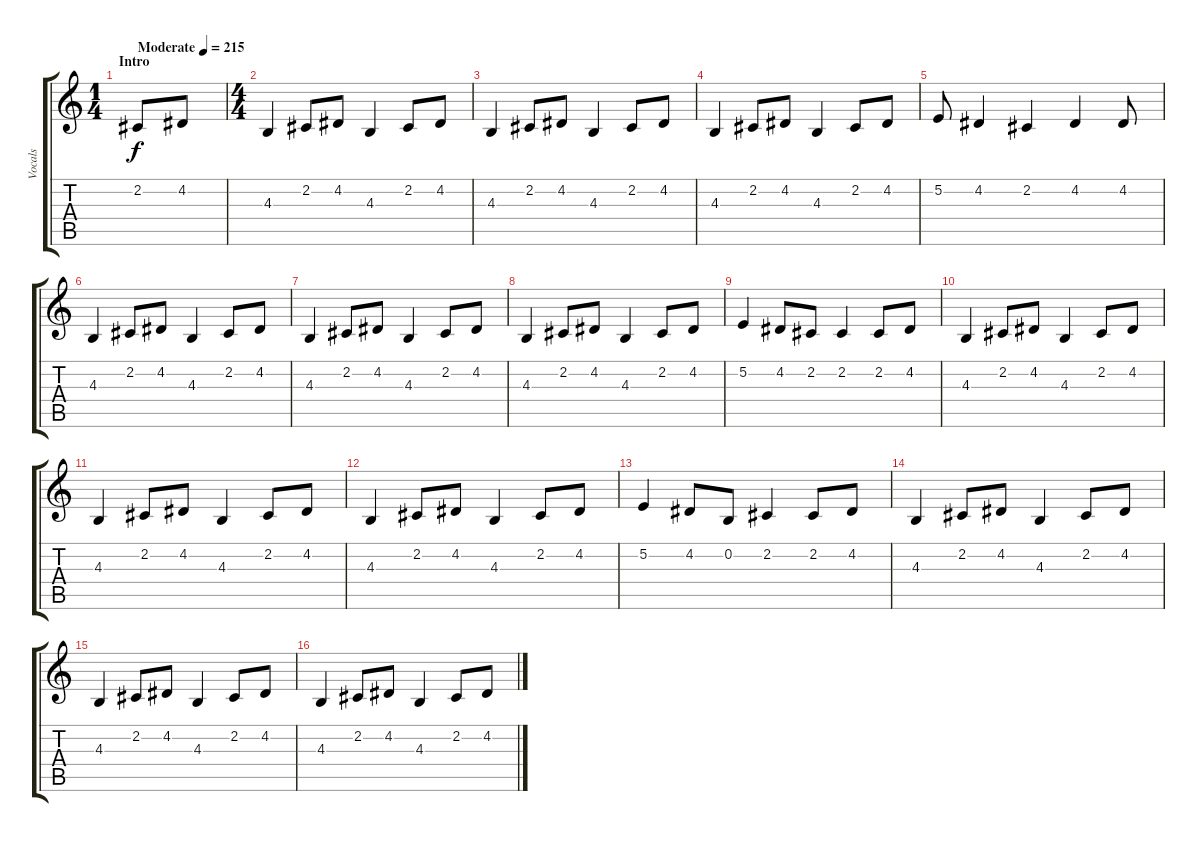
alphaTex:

\track ("Vocals" "Vocals") {instrument altosax}
\staff {score tabs}
\tuning (E4 B3 G3 D3 A2 E2) {hide}
\ts (1 4)
\section ("" "Intro")
\tempo (215 "Moderate")
\clef g2
\ks c
2.2.8{dy f instrument altosax} 4.2.8 |
\ts (4 4)
4.3.4 2.2.8 4.2.8 4.3.4 2.2.8 4.2.8 |
4.3.4 2.2.8 4.2.8 4.3.4 2.2.8 4.2.8 |
4.3.4 2.2.8 4.2.8 4.3.4 2.2.8 4.2.8 |
5.2.8 4.2.4 2.2.4 4.2.4 4.2.8 |
4.3.4 2.2.8 4.2.8 4.3.4 2.2.8 4.2.8 |
4.3.4 2.2.8 4.2.8 4.3.4 2.2.8 4.2.8 |
4.3.4 2.2.8 4.2.8 4.3.4 2.2.8 4.2.8 |
5.2.4 4.2.8 2.2.8 2.2.4 2.2.8 4.2.8 |
4.3.4 2.2.8 4.2.8 4.3.4 2.2.8 4.2.8 |
4.3.4 2.2.8 4.2.8 4.3.4 2.2.8 4.2.8 |
4.3.4 2.2.8 4.2.8 4.3.4 2.2.8 4.2.8 |
5.2.4 4.2.8 0.2.8 2.2.4 2.2.8 4.2.8 |
4.3.4 2.2.8 4.2.8 4.3.4 2.2.8 4.2.8 |
4.3.4 2.2.8 4.2.8 4.3.4 2.2.8 4.2.8 |
4.3.4 2.2.8 4.2.8 4.3.4 2.2.8 4.2.8
